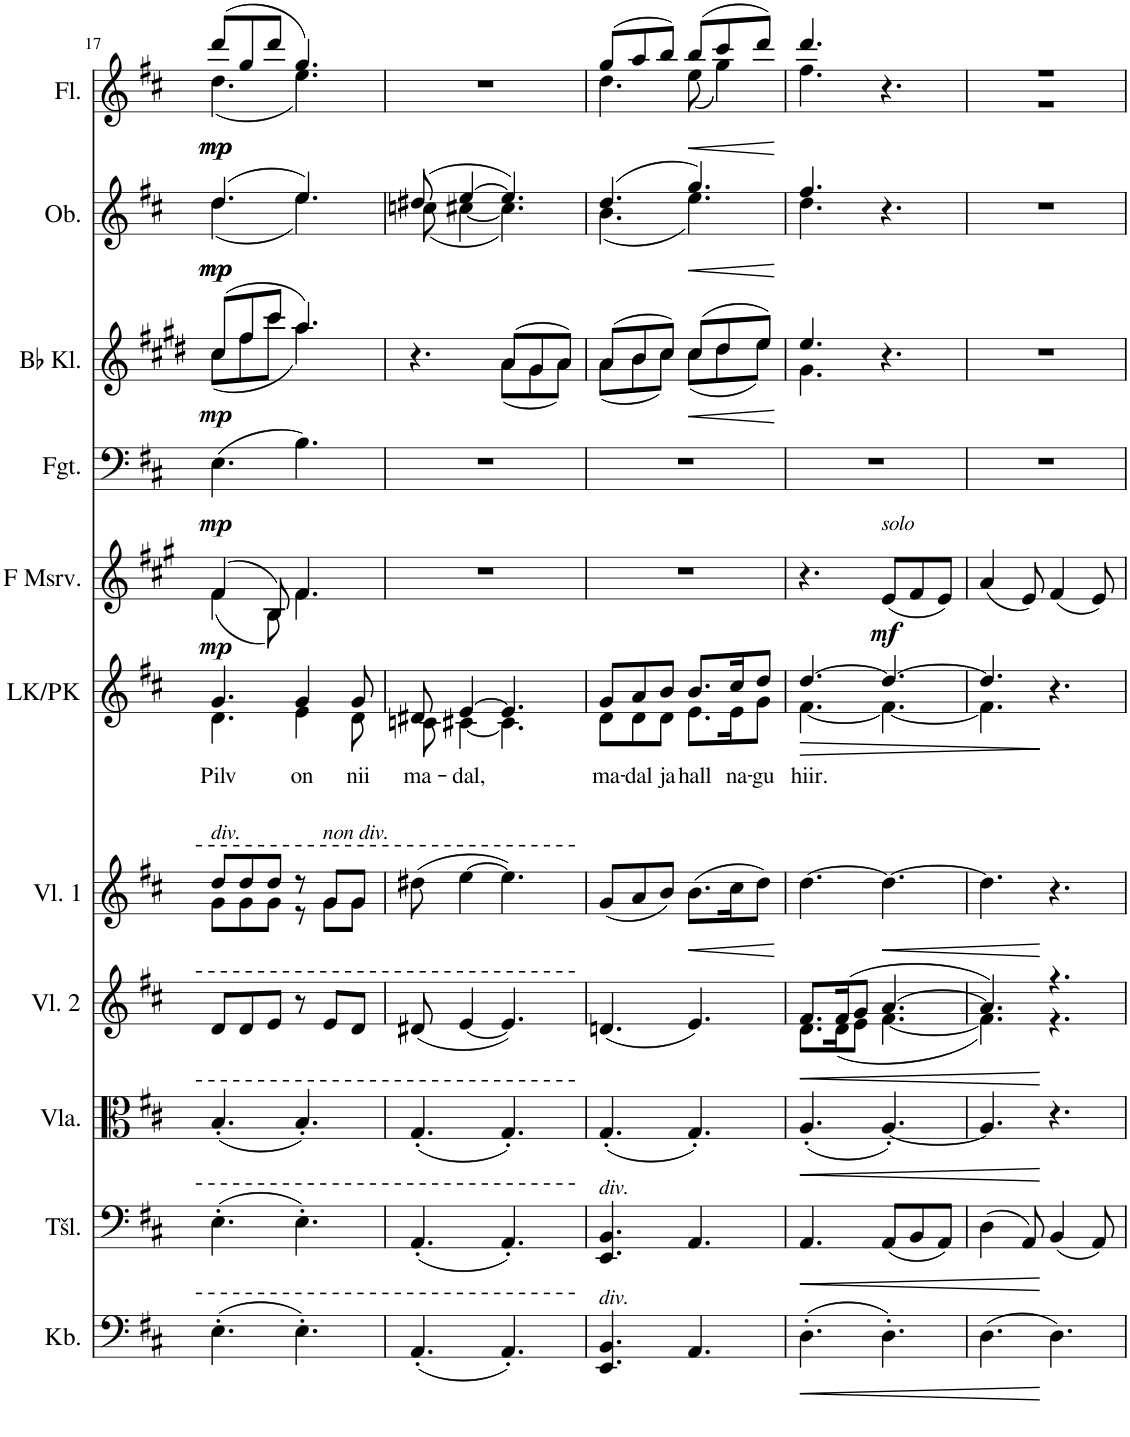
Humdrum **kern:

**kern	**dynam	**kern	**dynam	**kern	**dynam	**kern	**dynam	**kern	**dynam	**kern	**text	**dynam	**kern	**dynam	**kern	**dynam	**kern	**dynam	**kern	**dynam	**kern	**dynam
*part11	*part11	*part10	*part10	*part9	*part9	*part8	*part8	*part7	*part7	*part6	*part6	*part6	*part5	*part5	*part4	*part4	*part3	*part3	*part2	*part2	*part1	*part1
*staff11	*staff11	*staff10	*staff10	*staff9	*staff9	*staff8	*staff8	*staff7	*staff7	*staff6	*staff6	*staff6	*staff5	*staff5	*staff4	*staff4	*staff3	*staff3	*staff2	*staff2	*staff1	*staff1
*I"Kontrabass	*	*I"Tšello	*	*I"Vioola	*	*I"Viiul 2	*	*I"Viiul 1	*	*I"Laste- ja poistekoor	*	*	*I"Metsasarv F	*	*I"Fagott	*	*I"Bb klarnet	*	*I"Oboe	*	*I"Flööt	*
*I'Kb.	*	*I'Tšl.	*	*I'Vla.	*	*I'Vl. 2	*	*I'Vl. 1	*	*	*	*	*	*	*I'Fgt.	*	*I'Bb Kl.	*	*I'Ob.	*	*I'Fl.	*
!!LO:PB:g=z
*clefF4	*	*clefF4	*	*clefC3	*	*clefG2	*	*clefG2	*	*clefG2	*	*	*clefG2	*	*clefF4	*	*clefG2	*	*clefG2	*	*clefG2	*
*Trd7c12	*	*	*	*	*	*	*	*	*	*	*	*	*Trd4c7	*	*	*	*Trd1c2	*	*	*	*	*
*k[f#c#]	*	*k[f#c#]	*	*k[f#c#]	*	*k[f#c#]	*	*k[f#c#]	*	*k[f#c#]	*	*	*k[f#c#g#]	*	*k[f#c#]	*	*k[f#c#g#d#]	*	*k[f#c#]	*	*k[f#c#]	*
*M6/8	*	*M6/8	*	*M6/8	*	*M6/8	*	*M6/8	*	*M6/8	*	*	*M6/8	*	*M6/8	*	*M6/8	*	*M6/8	*	*M6/8	*
=17	=17	=17	=17	=17	=17	=17	=17	=17	=17	=17	=17	=17	=17	=17	=17	=17	=17	=17	=17	=17	=17	=17
*	*	*	*	*	*	*	*	*^	*	*	*	*	*	*	*	*	*	*	*	*	*	*
!	!	!	!	!	!	!	!	!LO:TX:a:i:t=div.	!	!	!	!	!	!	!	!	!	!	!	!	!	!	!
!	!	!	!	!	!	!	!	!	!	!	!	!LO:LY:b	!	!	!LO:DY:b	!	!LO:DY:b	!	!LO:DY:b	!	!LO:DY:b	!	!
*	*	*	*	*	*	*	*	*	*	*	*^	*	*	*^	*	*	*	*^	*	*^	*	*^	*
!	!	!	!	!	!	!	!	!	!	!	!	!	!	!	!	!	!	!	!	!	!	!	!	!	!LO:DY:n=1:b	!	!	!LO:DY:b
!	!	!	!	!	!	!	!	!	!	!	!	!	!	!	!	!	!	!	!	!	!	!	!	!	!	!	!	!LO:DY:n=1:b
(4.E'\	.	(4.E'\	.	(4.B'/	.	8d/L	.	8dd/L	8g\L	.	4.g/	4.d\	Pilv	.	(4f#/	(4f#\	mp	(4.E\	mp	(8cc#/L	(8cc#\L	mp	(4.dd/	(4.dd\	mp mp	(8ddd/L	(4.dd\	mp mp
.	.	.	.	.	.	8d/	.	8dd/	8g\	.	.	.	.	.	.	.	.	.	.	8ff#/	8ff#\	.	.	.	.	8gg/	.	.
.	.	.	.	.	.	8e/J	.	8dd/J	8g\J	.	.	.	.	.	8B/)	8B\)	.	.	.	8ccc#/J	8ccc#\J	.	.	.	.	8ddd/J	.	.
!	!	!	!	!	!	!	!	!	!	!	!	!	!LO:LY:b	!	!	!	!	!	!	!	!	!	!	!	!	!	!	!
4.E'\)	.	4.E'\)	.	4.B'/)	.	8r	.	8r	8r	.	4g/	4e\	on	.	4.f#/	4.f#\	.	4.B\)	.	4.aa/)	4.aa\)	.	4.ee/)	4.ee\)	.	4.gg/)	4.ee\)	.
!	!	!	!	!	!	!	!	!LO:TX:a:i:t=non div.	!	!	!	!	!	!	!	!	!	!	!	!	!	!	!	!	!	!	!	!
.	.	.	.	.	.	8e/L	.	8g/L	8g\L	.	.	.	.	.	.	.	.	.	.	.	.	.	.	.	.	.	.	.
!	!	!	!	!	!	!	!	!	!	!	!	!	!LO:LY:b	!	!	!	!	!	!	!	!	!	!	!	!	!	!	!
.	.	.	.	.	.	8d/J	.	8g/J	8g\J	.	8g/	8d\	nii	.	.	.	.	.	.	.	.	.	.	.	.	.	.	.
*	*	*	*	*	*	*	*	*	*	*	*	*	*	*	*v	*v	*	*	*	*	*	*	*	*	*	*v	*v	*
=18	=18	=18	=18	=18	=18	=18	=18	=18	=18	=18	=18	=18	=18	=18	=18	=18	=18	=18	=18	=18	=18	=18	=18	=18	=18	=18
!	!	!	!	!	!	!	!	!	!	!	!	!	!LO:LY:b	!	!	!	!	!	!	!	!	!	!	!	!	!
*	*	*	*	*	*	*	*	*v	*v	*	*	*	*	*	*	*	*	*	*	*	*	*	*	*	*	*
(4.AA'/	.	(4.AA'/	.	(4.G'/	.	(8d#X/	.	(8dd#X\	.	8d#X/	8cn\	ma-	.	2.r	.	2.r	.	4.r	4.ryy	.	(8dd#X/	(8ccn\	.	2.r	.
!	!	!	!	!	!	!	!	!	!	!	!	!LO:LY:b	!	!	!	!	!	!	!	!	!	!	!	!	!
.	.	.	.	.	.	[4e/	.	[4ee\	.	[4e/	[4c#X\	-dal,	.	.	.	.	.	.	.	.	[4ee/	[4cc#X\	.	.	.
4.AA'/)	.	4.AA'/)	.	4.G'/)	.	4.e/])	.	4.ee\])	.	4.e/]	4.c#\]	.	.	.	.	.	.	(8a/L	(8a\L	.	4.ee/])	4.cc#\])	.	.	.
.	.	.	.	.	.	.	.	.	.	.	.	.	.	.	.	.	.	8g#/	8g#\	.	.	.	.	.	.
.	.	.	.	.	.	.	.	.	.	.	.	.	.	.	.	.	.	8a/J)	8a\J)	.	.	.	.	.	.
=19	=19	=19	=19	=19	=19	=19	=19	=19	=19	=19	=19	=19	=19	=19	=19	=19	=19	=19	=19	=19	=19	=19	=19	=19	=19
!	!	!LO:TX:a:i:t=div.	!	!	!	!	!	!	!	!	!	!	!	!	!	!	!	!	!	!	!	!	!	!	!
!LO:TX:a:i:t=div.	!	!	!	!	!	!	!	!	!	!	!	!	!	!	!	!	!	!	!	!	!	!	!	!	!
!	!	!	!	!	!	!	!	!	!	!	!	!LO:LY:b	!	!	!	!	!	!	!	!	!	!	!	!	!
*	*	*	*	*	*	*	*	*	*	*	*	*	*	*	*	*	*	*	*	*	*	*	*	*^	*
4.EE/ 4.BB/	.	4.EE/ 4.BB/	.	(4.G'/	.	(4.dn/	.	(8g/L	.	8g/L	8d\L	ma-	.	2.r	.	2.r	.	(8a/L	(8a\L	.	(4.dd/	(4.b\	.	(8gg/L	4.dd\	.
!	!	!	!	!	!	!	!	!	!	!	!	!LO:LY:b	!	!	!	!	!	!	!	!	!	!	!	!	!	!
.	.	.	.	.	.	.	.	8a/	.	8a/	8d\	-dal	.	.	.	.	.	8b/	8b\	.	.	.	.	8aa/	.	.
!	!	!	!	!	!	!	!	!	!	!	!	!LO:LY:b	!	!	!	!	!	!	!	!	!	!	!	!	!	!
.	.	.	.	.	.	.	.	8b/J)	.	8b/J	8d\J	ja	.	.	.	.	.	8cc#/J)	8cc#\J)	.	.	.	.	8bb/J)	.	.
!	!	!	!	!	!	!	!	!	!LO:HP:b	!	!	!LO:LY:b	!	!	!	!	!	!	!	!LO:HP:b	!	!	!LO:HP:b	!	!	!LO:HP:b
4.AA/	.	4.AA/	.	4.G'/)	.	4.e/)	.	(8.b\L	<	8.b/L	8.e\L	hall	.	.	.	.	.	(8cc#/L	(8cc#\L	<	4.gg/)	4.ee\)	<	(8bb/L	(8ee\	<
.	.	.	.	.	.	.	.	.	.	.	.	.	.	.	.	.	.	8dd#/	8dd#\	.	.	.	.	8ccc#/	4gg\)	.
!	!	!	!	!	!	!	!	!	!	!	!	!LO:LY:b	!	!	!	!	!	!	!	!	!	!	!	!	!	!
.	.	.	.	.	.	.	.	16cc#\K	.	16cc#/K	16e\K	na-	.	.	.	.	.	.	.	.	.	.	.	.	.	.
!	!	!	!	!	!	!	!	!	!	!	!	!LO:LY:b	!	!	!	!	!	!	!	!	!	!	!	!	!	!
.	.	.	.	.	.	.	.	8dd\J)	.	8dd/J	8g\J	-gu	.	.	.	.	.	8ee/J)	8ee\J)	.	.	.	.	8ddd/J)	.	.
*	*	*	*	*	*	*	*	*	*	*	*	*	*	*	*	*	*	*v	*v	*	*	*	*	*v	*v	*
*	*	*	*	*	*	*	*	*	*	*v	*v	*	*	*	*	*	*	*	*	*v	*v	*	*	*
.	.	.	.	.	.	.	.	.	[	.	.	.	.	.	.	.	.	[	.	[	.	[
=20	=20	=20	=20	=20	=20	=20	=20	=20	=20	=20	=20	=20	=20	=20	=20	=20	=20	=20	=20	=20	=20	=20
!	!LO:HP:b	!	!LO:HP:b	!	!LO:HP:b	!	!LO:HP:b	!	!	!	!LO:LY:b	!LO:HP:b	!	!	!	!	!	!	!	!	!	!
*	*	*	*	*	*	*^	*	*	*	*^	*	*	*	*	*	*	*^	*	*^	*	*^	*
(4.D'\	<	4.AA/	<	(4.A'/	<	8.f#/L	8.d\L	<	[4.dd\	.	[4.dd/	[4.f#\	hiir.	>	4.r	.	2.r	.	4.ee/	4.g#\	.	4.ff#/	4.dd\	.	4.ddd/	4.ff#\	.
.	.	.	.	.	.	(16f#/K	(16d\K	.	.	.	.	.	.	.	.	.	.	.	.	.	.	.	.	.	.	.	.
.	.	.	.	.	.	8g/J	8e\J	.	.	.	.	.	.	.	.	.	.	.	.	.	.	.	.	.	.	.	.
!	!	!	!	!	!	!	!	!	!	!	!	!	!	!	!LO:TX:a:i:t=solo	!	!	!	!	!	!	!	!	!	!	!	!
!	!	!	!	!	!	!	!	!	!	!LO:HP:b	!	!	!	!	!	!LO:DY:b	!	!	!	!	!	!	!	!	!	!	!
4.D'\)	.	(8AA/L	.	[4.A'/)	.	[4.a/	[4.f#\	.	4.dd\_	<	4.dd/_	4.f#\_	.	.	(8e/L	mf	.	.	4.r	4.ryy	.	4.r	4.ryy	.	4.r	4.ryy	.
.	.	8BB/	.	.	.	.	.	.	.	.	.	.	.	.	8f#/	.	.	.	.	.	.	.	.	.	.	.	.
.	.	8AA/J)	.	.	.	.	.	.	.	.	.	.	.	.	8e/J)	.	.	.	.	.	.	.	.	.	.	.	.
*	*	*	*	*	*	*	*	*	*	*	*	*	*	*	*	*	*	*	*v	*v	*	*	*	*	*	*	*
*	*	*	*	*	*	*	*	*	*	*	*	*	*	*	*	*	*	*	*	*	*v	*v	*	*	*	*
=21	=21	=21	=21	=21	=21	=21	=21	=21	=21	=21	=21	=21	=21	=21	=21	=21	=21	=21	=21	=21	=21	=21	=21	=21	=21
(4.D\	.	(4D\	.	4.A/]	.	4.a/])	4.f#\])	.	4.dd\]	.	4.dd/]	4.f#\]	.	.	(4a/	.	2.r	.	2.r	.	2.r	.	2.r	2.r	.
.	.	8AA/)	.	.	.	.	.	.	.	.	.	.	.	.	8e/)	.	.	.	.	.	.	.	.	.	.
4.D\)	[	(4BB/	[	4.r	[	4.r	4.r	[	4.r	[	4.r	4.ryy	.	]	(4f#/	.	.	.	.	.	.	.	.	.	.
.	.	8AA/)	.	.	.	.	.	.	.	.	.	.	.	.	8e/)	.	.	.	.	.	.	.	.	.	.
*	*	*	*	*	*	*v	*v	*	*	*	*v	*v	*	*	*	*	*	*	*	*	*	*	*v	*v	*
=	=	=	=	=	=	=	=	=	=	=	=	=	=	=	=	=	=	=	=	=	=	=
*-	*-	*-	*-	*-	*-	*-	*-	*-	*-	*-	*-	*-	*-	*-	*-	*-	*-	*-	*-	*-	*-	*-
